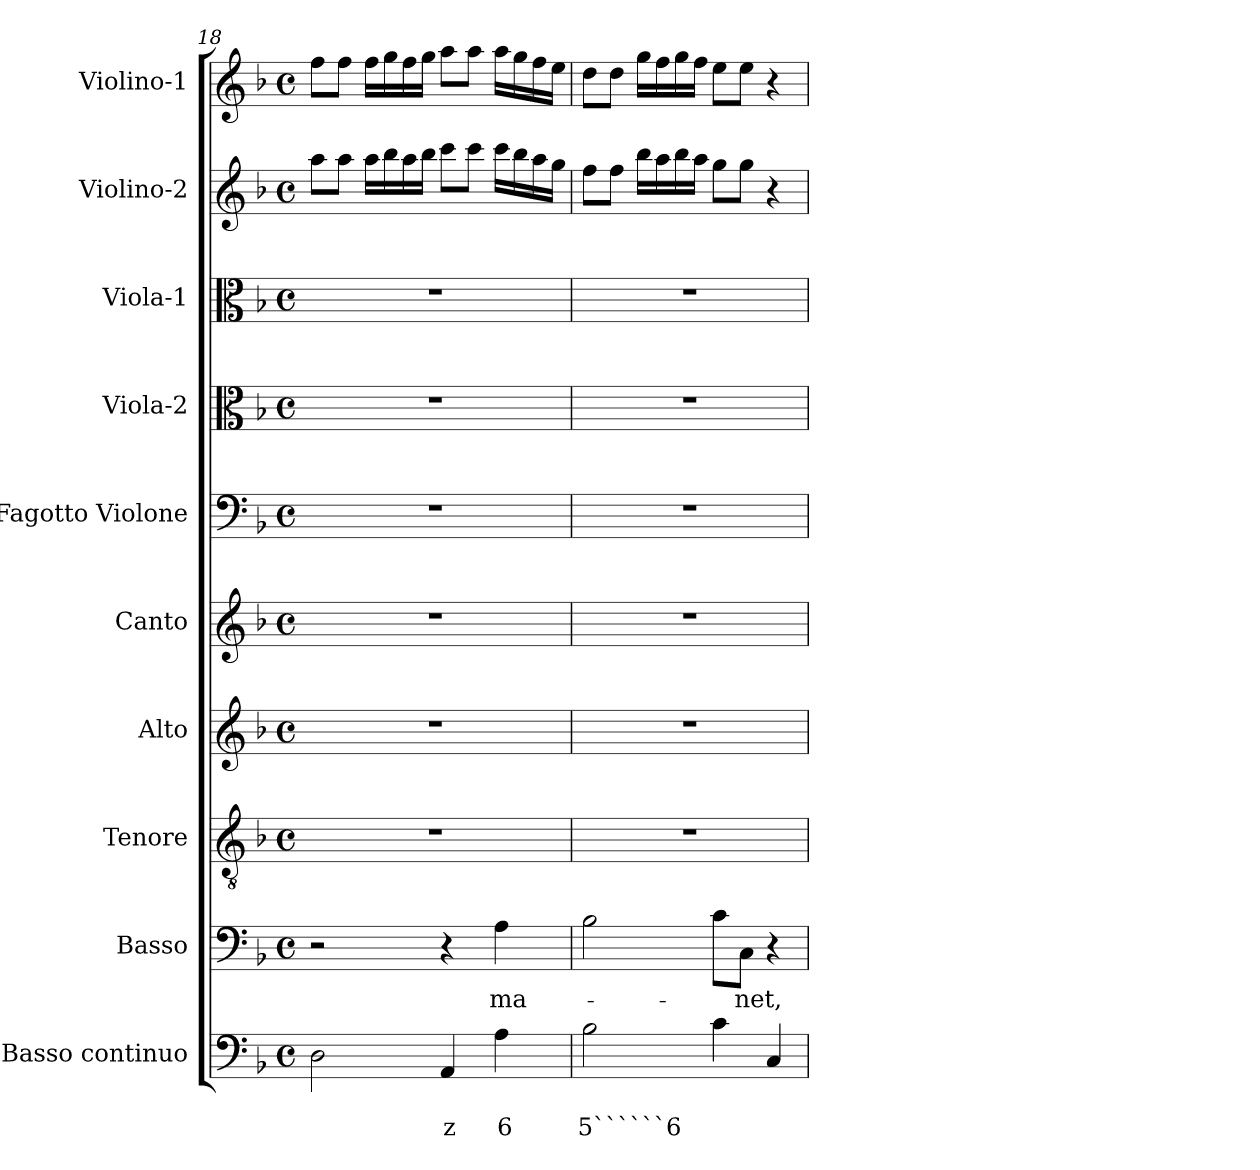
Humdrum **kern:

**kern	**text	**text	**kern	**text	**kern	**kern	**kern	**kern	**kern	**kern	**kern	**kern
*part10	*part10	*part10	*part9	*part9	*part8	*part7	*part6	*part5	*part4	*part3	*part2	*part1
*staff10	*staff10	*staff10	*staff9	*staff9	*staff8	*staff7	*staff6	*staff5	*staff4	*staff3	*staff2	*staff1
*I"Basso continuo	*	*	*I"Basso	*	*I"Tenore	*I"Alto	*I"Canto	*I"Fagotto Violone	*I"Viola-2	*I"Viola-1	*I"Violino-2	*I"Violino-1
*I'BC	*	*	*I'B	*	*I'T	*I'A	*I'C	*I'Fg	*I'Va2	*I'Va1	*I'Vi2	*I'Vi1
*clefF4	*	*	*clefF4	*	*clefGv2	*clefG2	*clefG2	*clefF4	*clefC3	*clefC3	*clefG2	*clefG2
*k[b-]	*	*	*k[b-]	*	*k[b-]	*k[b-]	*k[b-]	*k[b-]	*k[b-]	*k[b-]	*k[b-]	*k[b-]
*F:	*	*	*F:	*	*F:	*F:	*F:	*F:	*F:	*F:	*F:	*F:
*M4/4	*	*	*M4/4	*	*M4/4	*M4/4	*M4/4	*M4/4	*M4/4	*M4/4	*M4/4	*M4/4
*met(c)	*	*	*met(c)	*	*met(c)	*met(c)	*met(c)	*met(c)	*met(c)	*met(c)	*met(c)	*met(c)
=18	=18	=18	=18	=18	=18	=18	=18	=18	=18	=18	=18	=18
2D\	.	.	2r	.	1r	1r	1r	1r	1r	1r	8aa\L	8ff\L
.	.	.	.	.	.	.	.	.	.	.	8aa\J	8ff\J
.	.	.	.	.	.	.	.	.	.	.	16aa\LL	16ff\LL
.	.	.	.	.	.	.	.	.	.	.	16bb-\	16gg\
.	.	.	.	.	.	.	.	.	.	.	16aa\	16ff\
.	.	.	.	.	.	.	.	.	.	.	16bb-\JJ	16gg\JJ
!	!	!LO:LY:b	!	!	!	!	!	!	!	!	!	!
4AA/	.	z	4r	.	.	.	.	.	.	.	8ccc\L	8aa\L
.	.	.	.	.	.	.	.	.	.	.	8ccc\J	8aa\J
!	!	!LO:LY:b	!	!	!	!	!	!	!	!	!	!
!	!	!	!	!LO:LY:b	!	!	!	!	!	!	!	!
4A\	.	6	4A\	ma-	.	.	.	.	.	.	16ccc\LL	16aa\LL
.	.	.	.	.	.	.	.	.	.	.	16bb-\	16gg\
.	.	.	.	.	.	.	.	.	.	.	16aa\	16ff\
.	.	.	.	.	.	.	.	.	.	.	16gg\JJ	16ee\JJ
!!LO:LB:g=z
=19	=19	=19	=19	=19	=19	=19	=19	=19	=19	=19	=19	=19
!	!	!LO:LY:b	!	!	!	!	!	!	!	!	!	!
2B-\	.	5``````6	2B-\	.	1r	1r	1r	1r	1r	1r	8ff\L	8dd\L
.	.	.	.	.	.	.	.	.	.	.	8ff\J	8dd\J
.	.	.	.	.	.	.	.	.	.	.	16bb-\LL	16gg\LL
.	.	.	.	.	.	.	.	.	.	.	16aa\	16ff\
.	.	.	.	.	.	.	.	.	.	.	16bb-\	16gg\
.	.	.	.	.	.	.	.	.	.	.	16aa\JJ	16ff\JJ
4c\	.	.	8c\L	.	.	.	.	.	.	.	8gg\L	8ee\L
!	!	!	!	!LO:LY:b	!	!	!	!	!	!	!	!
.	.	.	8C\J	-net,	.	.	.	.	.	.	8gg\J	8ee\J
4C/	.	.	4r	.	.	.	.	.	.	.	4r	4r
=	=	=	=	=	=	=	=	=	=	=	=	=
*-	*-	*-	*-	*-	*-	*-	*-	*-	*-	*-	*-	*-
